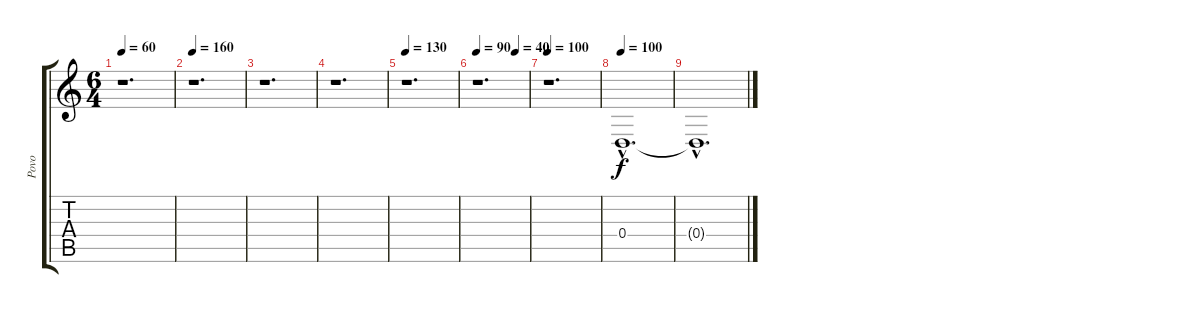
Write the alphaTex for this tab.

\track ("Povo" "Povo") {instrument applause}
\staff {score tabs}
\tuning (E4 B3 G3 D3 A2 E2) {hide}
\ts (6 4)
\tempo 60
\clef g2
\ks c
r.1{d dy f} |
\tempo 160
r.1{d} |
r.1{d} |
r.1{d} |
\tempo 130
r.1{d} |
\tempo 90
\tempo (40 0.75)
r.1{d} |
\tempo 100
r.1{d} |
\tempo 100
0.4{hac}.1{d volume 16} |
0.4{hac t}.1{d volume 4}
